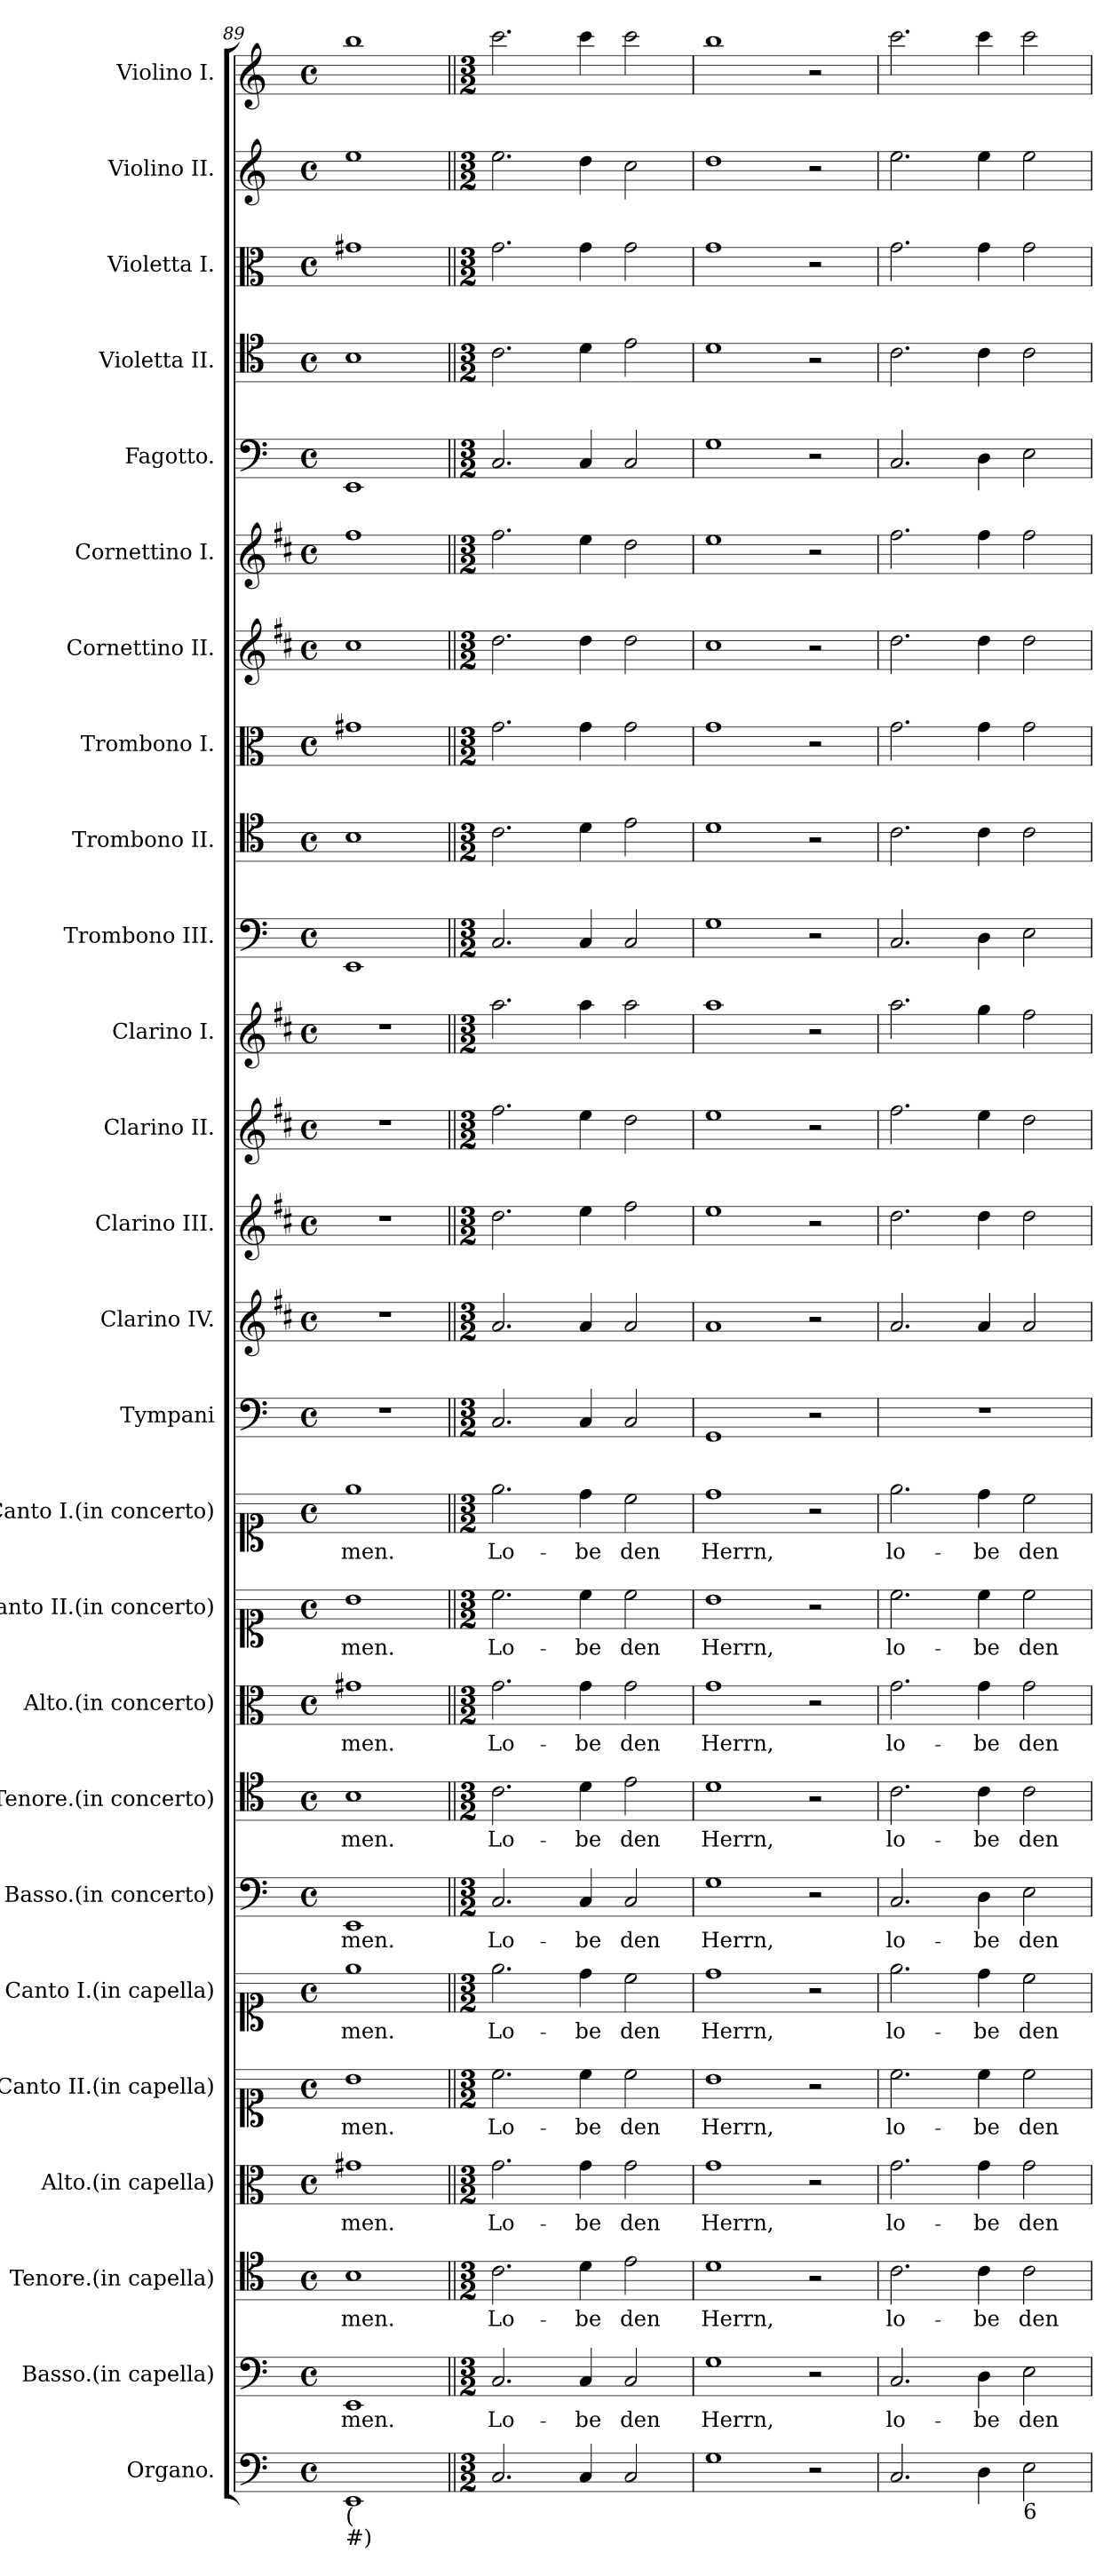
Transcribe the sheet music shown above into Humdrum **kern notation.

**kern	**kern	**text	**kern	**text	**kern	**text	**kern	**text	**kern	**text	**kern	**text	**kern	**text	**kern	**text	**kern	**text	**kern	**text	**kern	**kern	**kern	**kern	**kern	**kern	**kern	**kern	**kern	**kern	**kern	**kern	**kern	**kern	**kern
*part26	*part25	*part25	*part24	*part24	*part23	*part23	*part22	*part22	*part21	*part21	*part20	*part20	*part19	*part19	*part18	*part18	*part17	*part17	*part16	*part16	*part15	*part14	*part13	*part12	*part11	*part10	*part9	*part8	*part7	*part6	*part5	*part4	*part3	*part2	*part1
*staff26	*staff25	*staff25	*staff24	*staff24	*staff23	*staff23	*staff22	*staff22	*staff21	*staff21	*staff20	*staff20	*staff19	*staff19	*staff18	*staff18	*staff17	*staff17	*staff16	*staff16	*staff15	*staff14	*staff13	*staff12	*staff11	*staff10	*staff9	*staff8	*staff7	*staff6	*staff5	*staff4	*staff3	*staff2	*staff1
*I"Organo.	*I"Basso.(in capella)	*	*I"Tenore.(in capella)	*	*I"Alto.(in capella)	*	*I"Canto II.(in capella)	*	*I"Canto I.(in capella)	*	*I"Basso.(in concerto)	*	*I"Tenore.(in concerto)	*	*I"Alto.(in concerto)	*	*I"Canto II.(in concerto)	*	*I"Canto I.(in concerto)	*	*I"Tympani	*I"Clarino IV.	*I"Clarino III.	*I"Clarino II.	*I"Clarino I.	*I"Trombono III.	*I"Trombono II.	*I"Trombono I.	*I"Cornettino II.	*I"Cornettino I.	*I"Fagotto.	*I"Violetta II.	*I"Violetta I.	*I"Violino II.	*I"Violino I.
*	*I'B	*	*	*	*I'A	*	*	*	*	*	*I'B	*	*	*	*I'A	*	*	*	*	*	*	*	*	*	*	*	*I'T	*	*	*	*	*I'Vla	*I'Vla	*I'Vln	*I'Vln
*clefF4	*clefF4	*	*clefC4	*	*clefC3	*	*clefC1	*	*clefC1	*	*clefF4	*	*clefC4	*	*clefC3	*	*clefC1	*	*clefC1	*	*clefF4	*clefG2	*clefG2	*clefG2	*clefG2	*clefF4	*clefC4	*clefC3	*clefG2	*clefG2	*clefF4	*clefC4	*clefC3	*clefG2	*clefG2
*	*	*	*	*	*	*	*	*	*	*	*	*	*	*	*	*	*	*	*	*	*	*ITrd1c2	*ITrd1c2	*ITrd1c2	*ITrd1c2	*	*	*	*ITrd1c2	*ITrd1c2	*	*	*	*	*
*k[]	*k[]	*	*k[]	*	*k[]	*	*k[]	*	*k[]	*	*k[]	*	*k[]	*	*k[]	*	*k[]	*	*k[]	*	*k[]	*k[]	*k[]	*k[]	*k[]	*k[]	*k[]	*k[]	*k[]	*k[]	*k[]	*k[]	*k[]	*k[]	*k[]
*C:	*C:	*	*C:	*	*C:	*	*C:	*	*C:	*	*C:	*	*C:	*	*C:	*	*C:	*	*C:	*	*C:	*C:	*C:	*C:	*C:	*C:	*C:	*C:	*C:	*C:	*C:	*C:	*C:	*C:	*C:
*M4/4	*M4/4	*	*M4/4	*	*M4/4	*	*M4/4	*	*M4/4	*	*M4/4	*	*M4/4	*	*M4/4	*	*M4/4	*	*M4/4	*	*M4/4	*M4/4	*M4/4	*M4/4	*M4/4	*M4/4	*M4/4	*M4/4	*M4/4	*M4/4	*M4/4	*M4/4	*M4/4	*M4/4	*M4/4
*met(c)	*met(c)	*	*met(c)	*	*met(c)	*	*met(c)	*	*met(c)	*	*met(c)	*	*met(c)	*	*met(c)	*	*met(c)	*	*met(c)	*	*met(c)	*met(c)	*met(c)	*met(c)	*met(c)	*met(c)	*met(c)	*met(c)	*met(c)	*met(c)	*met(c)	*met(c)	*met(c)	*met(c)	*met(c)
=89	=89	=89	=89	=89	=89	=89	=89	=89	=89	=89	=89	=89	=89	=89	=89	=89	=89	=89	=89	=89	=89	=89	=89	=89	=89	=89	=89	=89	=89	=89	=89	=89	=89	=89	=89
!LO:TX:b:t=(	!	!	!	!	!	!	!	!	!	!	!	!	!	!	!	!	!	!	!	!	!	!	!	!	!	!	!	!	!	!	!	!	!	!	!
!LO:TX:b:t=#)	!	!	!	!	!	!	!	!	!	!	!	!	!	!	!	!	!	!	!	!	!	!	!	!	!	!	!	!	!	!	!	!	!	!	!
!	!	!LO:LY:b	!	!LO:LY:b	!	!LO:LY:b	!	!LO:LY:b	!	!LO:LY:b	!	!LO:LY:b	!	!LO:LY:b	!	!LO:LY:b	!	!LO:LY:b	!	!LO:LY:b	!	!	!	!	!	!	!	!	!	!	!	!	!	!	!
1EE	1EE	-men.	1B	-men.	1g#X	-men.	1b	-men.	1ee	-men.	1EE	-men.	1B	-men.	1g#X	-men.	1b	-men.	1ee	-men.	1r	1r	1r	1r	1r	1EE	1B	1g#X	1b	1ee	1EE	1B	1g#X	1ee	1bb
!!LO:PB:g=z
=90||	=90||	=90||	=90||	=90||	=90||	=90||	=90||	=90||	=90||	=90||	=90||	=90||	=90||	=90||	=90||	=90||	=90||	=90||	=90||	=90||	=90||	=90||	=90||	=90||	=90||	=90||	=90||	=90||	=90||	=90||	=90||	=90||	=90||	=90||	=90||
*M3/2	*M3/2	*	*M3/2	*	*M3/2	*	*M3/2	*	*M3/2	*	*M3/2	*	*M3/2	*	*M3/2	*	*M3/2	*	*M3/2	*	*M3/2	*M3/2	*M3/2	*M3/2	*M3/2	*M3/2	*M3/2	*M3/2	*M3/2	*M3/2	*M3/2	*M3/2	*M3/2	*M3/2	*M3/2
*	*	*	*	*	*	*	*	*	*	*	*	*	*	*	*	*	*	*	*	*	*	*	*	*	*	*	*	*	*	*	*	*	*	*	*MM280
!	!	!LO:LY:b	!	!LO:LY:b	!	!LO:LY:b	!	!LO:LY:b	!	!LO:LY:b	!	!LO:LY:b	!	!LO:LY:b	!	!LO:LY:b	!	!LO:LY:b	!	!LO:LY:b	!	!	!	!	!	!	!	!	!	!	!	!	!	!	!
2.C/	2.C/	Lo-	2.c\	Lo-	2.g\	Lo-	2.cc\	Lo-	2.ee\	Lo-	2.C/	Lo-	2.c\	Lo-	2.g\	Lo-	2.cc\	Lo-	2.ee\	Lo-	2.C/	2.g/	2.cc\	2.ee\	2.gg\	2.C/	2.c\	2.g\	2.cc\	2.ee\	2.C/	2.c\	2.g\	2.ee\	2.ccc\
!	!	!LO:LY:b	!	!LO:LY:b	!	!LO:LY:b	!	!LO:LY:b	!	!LO:LY:b	!	!LO:LY:b	!	!LO:LY:b	!	!LO:LY:b	!	!LO:LY:b	!	!LO:LY:b	!	!	!	!	!	!	!	!	!	!	!	!	!	!	!
4C/	4C/	-be	4d\	-be	4g\	-be	4cc\	-be	4dd\	-be	4C/	-be	4d\	-be	4g\	-be	4cc\	-be	4dd\	-be	4C/	4g/	4dd\	4dd\	4gg\	4C/	4d\	4g\	4cc\	4dd\	4C/	4d\	4g\	4dd\	4ccc\
!	!	!LO:LY:b	!	!LO:LY:b	!	!LO:LY:b	!	!LO:LY:b	!	!LO:LY:b	!	!LO:LY:b	!	!LO:LY:b	!	!LO:LY:b	!	!LO:LY:b	!	!LO:LY:b	!	!	!	!	!	!	!	!	!	!	!	!	!	!	!
2C/	2C/	den	2e\	den	2g\	den	2cc\	den	2cc\	den	2C/	den	2e\	den	2g\	den	2cc\	den	2cc\	den	2C/	2g/	2ee\	2cc\	2gg\	2C/	2e\	2g\	2cc\	2cc\	2C/	2e\	2g\	2cc\	2ccc\
=91	=91	=91	=91	=91	=91	=91	=91	=91	=91	=91	=91	=91	=91	=91	=91	=91	=91	=91	=91	=91	=91	=91	=91	=91	=91	=91	=91	=91	=91	=91	=91	=91	=91	=91	=91
!	!	!LO:LY:b	!	!LO:LY:b	!	!LO:LY:b	!	!LO:LY:b	!	!LO:LY:b	!	!LO:LY:b	!	!LO:LY:b	!	!LO:LY:b	!	!LO:LY:b	!	!LO:LY:b	!	!	!	!	!	!	!	!	!	!	!	!	!	!	!
1G	1G	Herrn,	1d	Herrn,	1g	Herrn,	1b	Herrn,	1dd	Herrn,	1G	Herrn,	1d	Herrn,	1g	Herrn,	1b	Herrn,	1dd	Herrn,	1GG	1g	1dd	1dd	1gg	1G	1d	1g	1b	1dd	1G	1d	1g	1dd	1bb
2r	2r	.	2r	.	2r	.	2r	.	2r	.	2r	.	2r	.	2r	.	2r	.	2r	.	2r	2r	2r	2r	2r	2r	2r	2r	2r	2r	2r	2r	2r	2r	2r
=92	=92	=92	=92	=92	=92	=92	=92	=92	=92	=92	=92	=92	=92	=92	=92	=92	=92	=92	=92	=92	=92	=92	=92	=92	=92	=92	=92	=92	=92	=92	=92	=92	=92	=92	=92
!	!	!LO:LY:b	!	!LO:LY:b	!	!LO:LY:b	!	!LO:LY:b	!	!LO:LY:b	!	!LO:LY:b	!	!LO:LY:b	!	!LO:LY:b	!	!LO:LY:b	!	!LO:LY:b	!LO:N:vis=1	!	!	!	!	!	!	!	!	!	!	!	!	!	!
2.C/	2.C/	lo-	2.c\	lo-	2.g\	lo-	2.cc\	lo-	2.ee\	lo-	2.C/	lo-	2.c\	lo-	2.g\	lo-	2.cc\	lo-	2.ee\	lo-	1.r	2.g/	2.cc\	2.ee\	2.gg\	2.C/	2.c\	2.g\	2.cc\	2.ee\	2.C/	2.c\	2.g\	2.ee\	2.ccc\
!	!	!LO:LY:b	!	!LO:LY:b	!	!LO:LY:b	!	!LO:LY:b	!	!LO:LY:b	!	!LO:LY:b	!	!LO:LY:b	!	!LO:LY:b	!	!LO:LY:b	!	!LO:LY:b	!	!	!	!	!	!	!	!	!	!	!	!	!	!	!
4D\	4D\	-be	4c\	-be	4g\	-be	4cc\	-be	4dd\	-be	4D\	-be	4c\	-be	4g\	-be	4cc\	-be	4dd\	-be	.	4g/	4cc\	4dd\	4ff\	4D\	4c\	4g\	4cc\	4ee\	4D\	4c\	4g\	4ee\	4ccc\
!LO:TX:b:t=6	!	!	!	!	!	!	!	!	!	!	!	!	!	!	!	!	!	!	!	!	!	!	!	!	!	!	!	!	!	!	!	!	!	!	!
!	!	!LO:LY:b	!	!LO:LY:b	!	!LO:LY:b	!	!LO:LY:b	!	!LO:LY:b	!	!LO:LY:b	!	!LO:LY:b	!	!LO:LY:b	!	!LO:LY:b	!	!LO:LY:b	!	!	!	!	!	!	!	!	!	!	!	!	!	!	!
2E\	2E\	den	2c\	den	2g\	den	2cc\	den	2cc\	den	2E\	den	2c\	den	2g\	den	2cc\	den	2cc\	den	.	2g/	2cc\	2cc\	2ee\	2E\	2c\	2g\	2cc\	2ee\	2E\	2c\	2g\	2ee\	2ccc\
=	=	=	=	=	=	=	=	=	=	=	=	=	=	=	=	=	=	=	=	=	=	=	=	=	=	=	=	=	=	=	=	=	=	=	=
*-	*-	*-	*-	*-	*-	*-	*-	*-	*-	*-	*-	*-	*-	*-	*-	*-	*-	*-	*-	*-	*-	*-	*-	*-	*-	*-	*-	*-	*-	*-	*-	*-	*-	*-	*-
